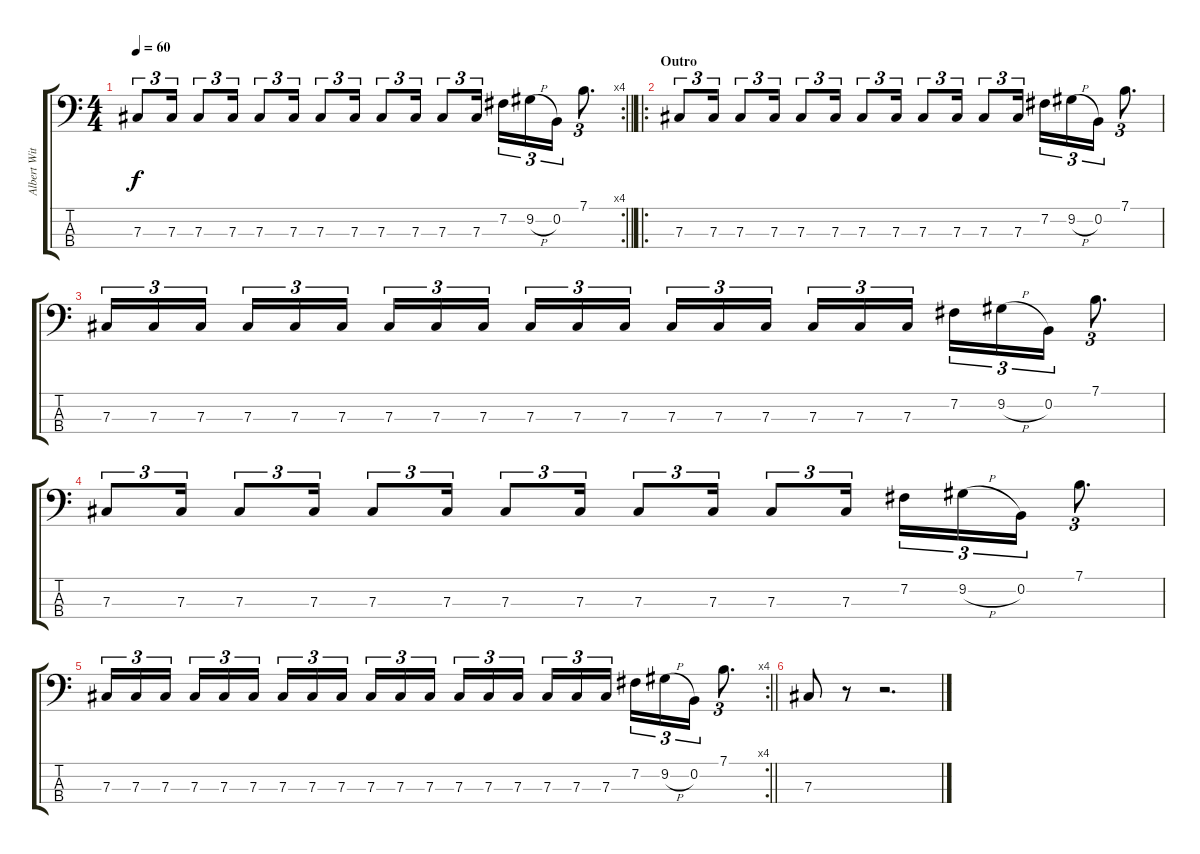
\track ("Albert Witcfinder" "Albert Wit") {instrument electricbassfinger}
\staff {score tabs}
\tuning (E2 B1 Gb1 Db1) {hide}
\rc 4
\ts (4 4)
\tempo 60
\clef f4
\barLineRight lightlight
\ks c
7.3.8{tu (3 2) dy f} 7.3.16{tu (3 2)} 7.3.8{tu (3 2)} 7.3.16{tu (3 2)} 7.3.8{tu (3 2)} 7.3.16{tu (3 2)} 7.3.8{tu (3 2)} 7.3.16{tu (3 2)} 7.3.8{tu (3 2)} 7.3.16{tu (3 2)} 7.3.8{tu (3 2)} 7.3.16{tu (3 2)} 7.2.16{tu (3 2)} 9.2{h}.16{tu (3 2)} 0.2.16{tu (3 2)} 7.1.8{d tu (3 2)} |
\ro
\section ("" "Outro")
7.3.8{tu (3 2)} 7.3.16{tu (3 2)} 7.3.8{tu (3 2)} 7.3.16{tu (3 2)} 7.3.8{tu (3 2)} 7.3.16{tu (3 2)} 7.3.8{tu (3 2)} 7.3.16{tu (3 2)} 7.3.8{tu (3 2)} 7.3.16{tu (3 2)} 7.3.8{tu (3 2)} 7.3.16{tu (3 2)} 7.2.16{tu (3 2)} 9.2{h}.16{tu (3 2)} 0.2.16{tu (3 2)} 7.1.8{d tu (3 2)} |
7.3.16{tu (3 2)} 7.3.16{tu (3 2)} 7.3.16{tu (3 2) beam splitsecondary} 7.3.16{tu (3 2)} 7.3.16{tu (3 2)} 7.3.16{tu (3 2)} 7.3.16{tu (3 2)} 7.3.16{tu (3 2)} 7.3.16{tu (3 2) beam splitsecondary} 7.3.16{tu (3 2)} 7.3.16{tu (3 2)} 7.3.16{tu (3 2)} 7.3.16{tu (3 2)} 7.3.16{tu (3 2)} 7.3.16{tu (3 2) beam splitsecondary} 7.3.16{tu (3 2)} 7.3.16{tu (3 2)} 7.3.16{tu (3 2)} 7.2.16{tu (3 2)} 9.2{h}.16{tu (3 2)} 0.2.16{tu (3 2)} 7.1.8{d tu (3 2)} |
7.3.8{tu (3 2)} 7.3.16{tu (3 2)} 7.3.8{tu (3 2)} 7.3.16{tu (3 2)} 7.3.8{tu (3 2)} 7.3.16{tu (3 2)} 7.3.8{tu (3 2)} 7.3.16{tu (3 2)} 7.3.8{tu (3 2)} 7.3.16{tu (3 2)} 7.3.8{tu (3 2)} 7.3.16{tu (3 2)} 7.2.16{tu (3 2)} 9.2{h}.16{tu (3 2)} 0.2.16{tu (3 2)} 7.1.8{d tu (3 2)} |
\rc 4
\barLineRight lightlight
7.3.16{tu (3 2)} 7.3.16{tu (3 2)} 7.3.16{tu (3 2) beam splitsecondary} 7.3.16{tu (3 2)} 7.3.16{tu (3 2)} 7.3.16{tu (3 2)} 7.3.16{tu (3 2)} 7.3.16{tu (3 2)} 7.3.16{tu (3 2) beam splitsecondary} 7.3.16{tu (3 2)} 7.3.16{tu (3 2)} 7.3.16{tu (3 2)} 7.3.16{tu (3 2)} 7.3.16{tu (3 2)} 7.3.16{tu (3 2) beam splitsecondary} 7.3.16{tu (3 2)} 7.3.16{tu (3 2)} 7.3.16{tu (3 2)} 7.2.16{tu (3 2)} 9.2{h}.16{tu (3 2)} 0.2.16{tu (3 2)} 7.1.8{d tu (3 2)} |
7.3.8 r.8 r.2{d}
